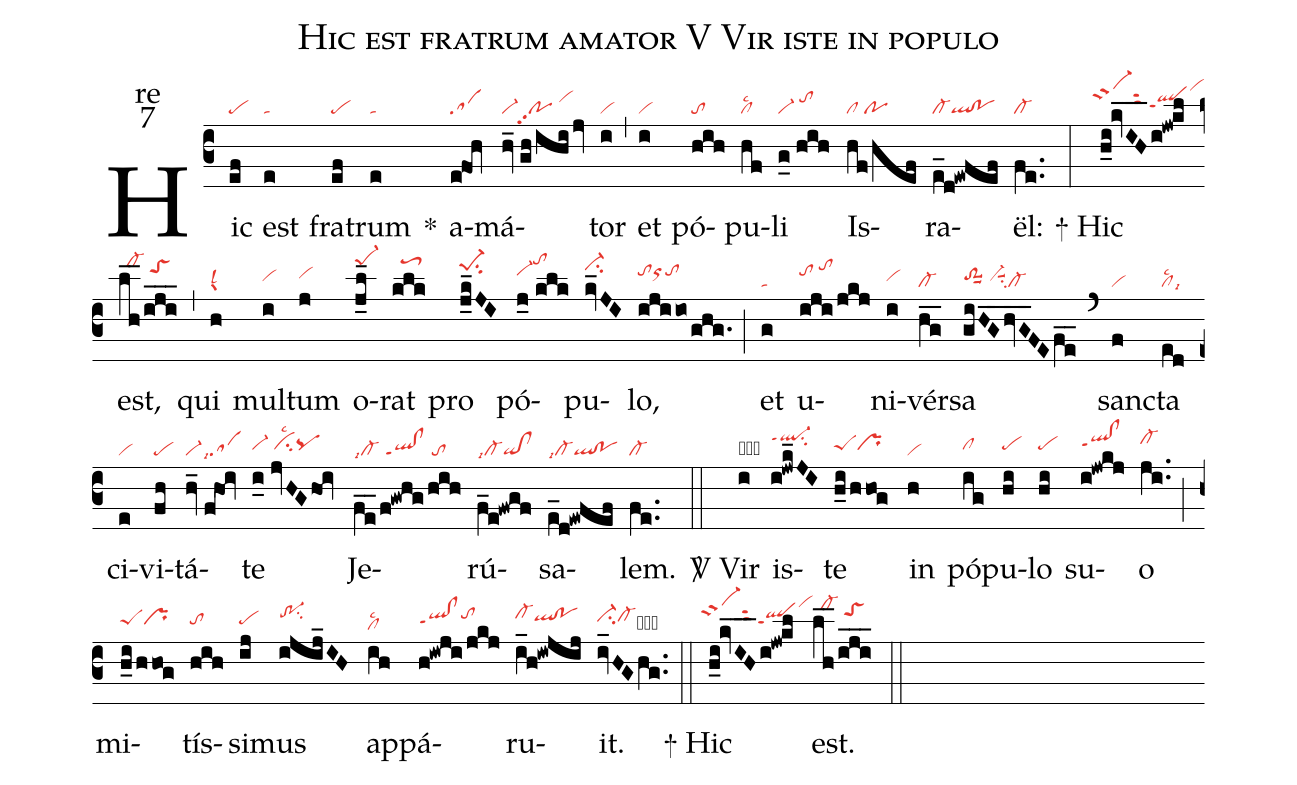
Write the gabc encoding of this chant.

name:Hic est fratrum amator V Vir iste in populo;
office-part:re;
mode:7;
nabc-lines:1;
%%
(c3) Hic(ef|pe) est(e|ta) fra(ef|pe)trum(e|ta) <sp>*</sp>()
a(e!foh|sa)má(hv_//gh/ihi/jv|vi-popp2/vihj)tor(i|vi) (,)
et(i|vi) pó(hih|to)pu(hf|cllsc2)li(g_0//hih|vi-/tohj) Is(hf/hef|cl/po)ra(e_d!ewfef|cl-ql!po)ël:(fe..|cl-) (:)

<sp>+</sp> Hic(h_i!kvIH___i!jw!kl|``sc-hksut2/qlhhppt1vihn) est,(lh__/iji___|//cl-hm/toShk) (,)
qui(h|grlsl2) mul(i|vihh)tum(j|vihi) o(j_l_|pe-1hn)rat(klk|//toS3hn)
pro(j_k_JI|pe-1hlsu2) pó(j_0//klk|vi-hjtohn)pu(kv_JI|ci-hl)lo,(ijiio/ghg.|tohjorhjtohj) (;)
et(g|ta) u(iji/jkj|tohj/tohl)ni(i|vihh)vér(hg__|cl-)sa(giHG__hvG__FEfe__|to-1hhsuu1/vi-hhsuu1su2cl-) (`)
san(f|vi)cta(ed|cllsc2lsi9) ci(e|vi)vi(fh|pe)tá(hv_//f@hoi|vi-salsi7)te(i_0//jvHGhoi|vi-hh/cihhlsc2pqhh)
Je(fe__/f!gwhg/hih|cl-lsi7/ql!clppt1/to)rú(f_e!fwgf|cl-lsi7qi!cl)sa(e_d!ewfef|cl-lsi7ql!po)lem.(fe..|cl-) (::)

<sp>V/</sp> Vir(i|obvi) is(i!jwk_JI|ql-hkppt1su2)te(h_i/hhog|peShhprhh)
in(h|vi) pó(ig|clhh)pu(hi|pehh)lo(hi|pehh) su(i!jwkj|qlhi!clhippt1)o(ji..|cl-hj) (;)
mi(h_i/hhog|peShhprhh)tís(hih|tohh)si(ij|pehh)mus(ijij_IH|tr-1hjsu2)
ap(ih|cllsc2)pá(h!iwji/jkj|qlhh!clhhppt1tohj)ru(i_h!iwjij|cl-hjqlhi!pohi)it.(iv_HGhg..|ci-hicl-hicb) (::)

<sp>+</sp> Hic(h_i!kvIH___i!jw!kl|``sc-hksut2/qlhhppt1vihn) est.(lh__/iji___|//cl-hm/toShk) (::)
